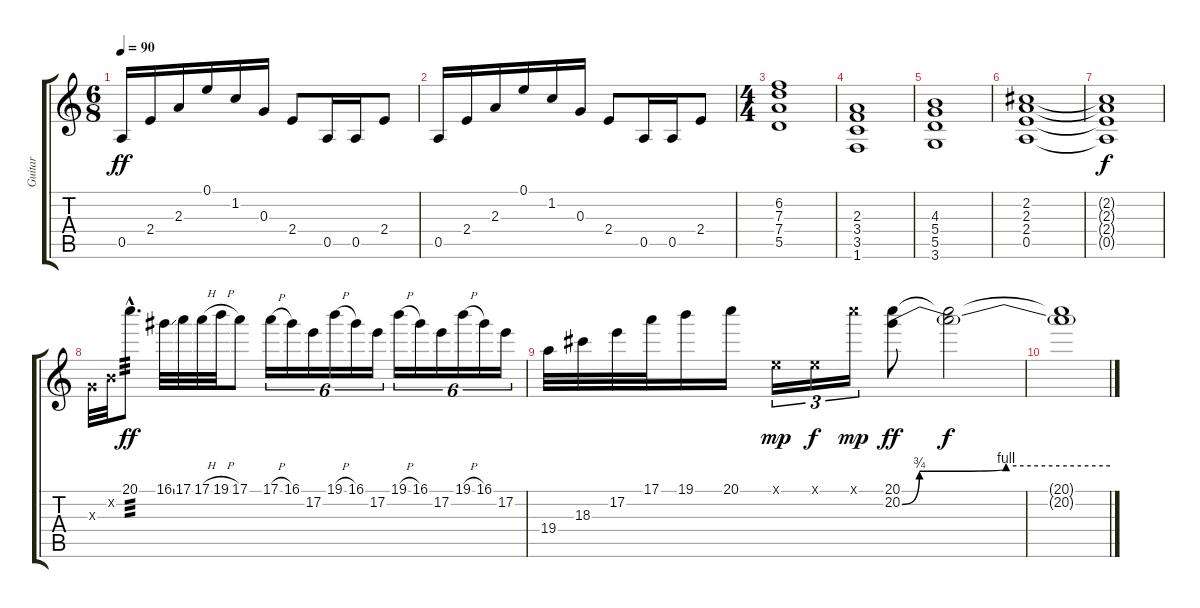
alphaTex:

\track ("Guitar" "Guitar") {instrument overdrivenguitar}
\staff {score tabs}
\tuning (E4 B3 G3 D3 A2 E2) {hide}
\ts (6 8)
\tempo 90
\clef g2
\ks c
0.5.16{dy ff} 2.4.16 2.3.16 0.1.16 1.2.16 0.3.16 2.4.8 0.5.16 0.5.16 2.4.8 |
0.5.16 2.4.16 2.3.16 0.1.16 1.2.16 0.3.16 2.4.8 0.5.16 0.5.16 2.4.8 |
\ts (4 4)
(6.2 7.3 7.4 5.5).1 |
(2.3 3.4 3.5 1.6).1 |
(4.3 5.4 5.5 3.6).1 |
(2.2 2.3 2.4 0.5).1 |
(2.2{t} 2.3{t} 2.4{t} 0.5{t}).1{dy f} |
0.3{x}.32 0.2{x}.32 20.1{hac}.8{d tp 3 dy ff} 16.1{ss}.32 17.1.32 17.1{h}.32 19.1{h}.32 17.1.8 17.1{h}.16{tu (6 4)} 16.1.16{tu (6 4)} 17.2.16{tu (6 4)} 19.1{h}.16{tu (6 4)} 16.1.16{tu (6 4)} 17.2.16{tu (6 4)} 19.1{h}.16{tu (6 4)} 16.1.16{tu (6 4)} 17.2.16{tu (6 4)} 19.1{h}.16{tu (6 4)} 16.1.16{tu (6 4)} 17.2.16{tu (6 4)} |
19.4.32 18.3.32 17.2.32 17.1.32 19.1.16 20.1.16 0.1{x}.16{tu (3 2) dy mp} 0.1{x}.16{tu (3 2) dy f} 20.1{x}.16{tu (3 2) dy mp} (20.1 20.2{be (custom 0 0 5 3 30 4 60 4)}).8{dy ff} (20.1{t} 20.2{t}).2{dy f} |
(20.1{t} 20.2{t}).1
